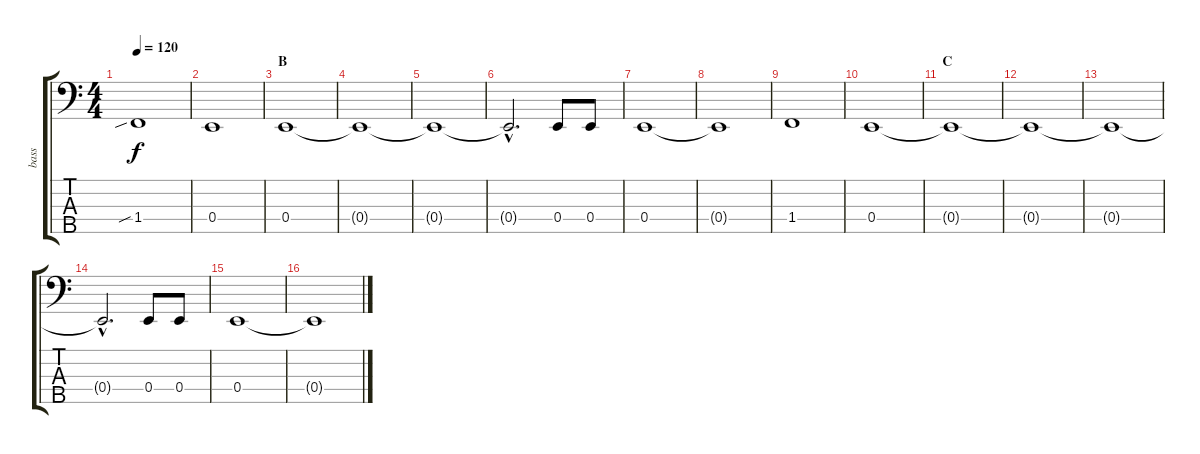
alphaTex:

\track ("bass" "bass") {instrument electricbassfinger}
\staff {score tabs}
\tuning (G2 D2 A1 E1 A0) {hide}
\ts (4 4)
\tempo 120
\clef f4
\ks c
1.4{sib}.1{dy f} |
0.4.1 |
\section ("" "B")
0.4.1 |
0.4{t}.1 |
0.4{t}.1 |
0.4{hac t}.2{d} 0.4.8 0.4.8 |
0.4.1 |
0.4{t}.1 |
1.4.1 |
0.4.1 |
\section ("" "C")
0.4{t}.1 |
0.4{t}.1 |
0.4{t}.1 |
0.4{hac t}.2{d} 0.4.8 0.4.8 |
0.4.1 |
0.4{t}.1
